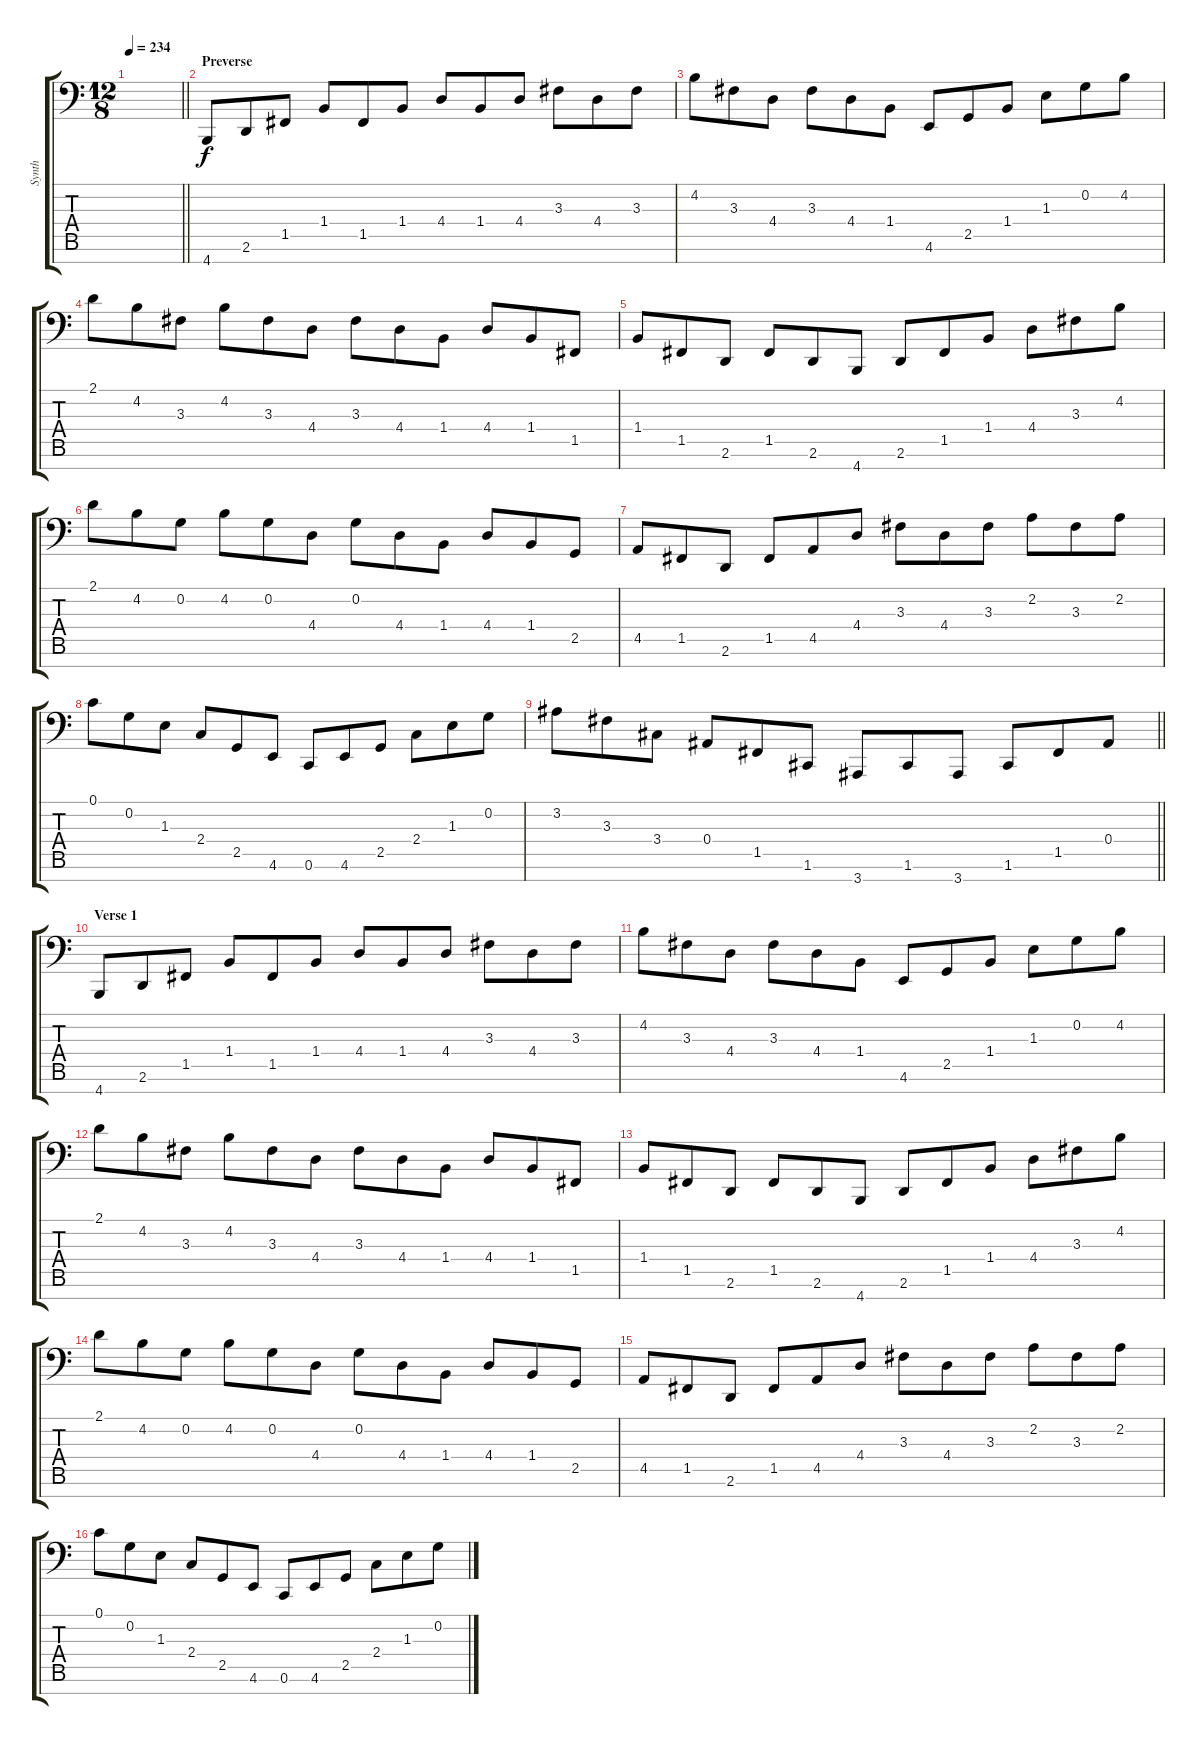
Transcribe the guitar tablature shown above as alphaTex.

\track ("Synth" "Synth") {instrument lead2sawtooth}
\staff {score tabs}
\tuning (C4 G3 Eb3 Bb2 F2 C2 G1) {hide}
\ts (12 8)
\tempo 234
\clef f4
\barLineRight lightlight
\ks c
|
\section ("" "Preverse")
4.7.8 2.6.8 1.5.8 1.4.8 1.5.8 1.4.8 4.4.8 1.4.8 4.4.8 3.3.8 4.4.8 3.3.8 |
4.2.8 3.3.8 4.4.8 3.3.8 4.4.8 1.4.8 4.6.8 2.5.8 1.4.8 1.3.8 0.2.8 4.2.8 |
2.1.8 4.2.8 3.3.8 4.2.8 3.3.8 4.4.8 3.3.8 4.4.8 1.4.8 4.4.8 1.4.8 1.5.8 |
1.4.8 1.5.8 2.6.8 1.5.8 2.6.8 4.7.8 2.6.8 1.5.8 1.4.8 4.4.8 3.3.8 4.2.8 |
2.1.8 4.2.8 0.2.8 4.2.8 0.2.8 4.4.8 0.2.8 4.4.8 1.4.8 4.4.8 1.4.8 2.5.8 |
4.5.8 1.5.8 2.6.8 1.5.8 4.5.8 4.4.8 3.3.8 4.4.8 3.3.8 2.2.8 3.3.8 2.2.8 |
0.1.8 0.2.8 1.3.8 2.4.8 2.5.8 4.6.8 0.6.8 4.6.8 2.5.8 2.4.8 1.3.8 0.2.8 |
\barLineRight lightlight
3.2.8 3.3.8 3.4.8 0.4.8 1.5.8 1.6.8 3.7.8 1.6.8 3.7.8 1.6.8 1.5.8 0.4.8 |
\section ("" "Verse 1")
4.7.8 2.6.8 1.5.8 1.4.8 1.5.8 1.4.8 4.4.8 1.4.8 4.4.8 3.3.8 4.4.8 3.3.8 |
4.2.8 3.3.8 4.4.8 3.3.8 4.4.8 1.4.8 4.6.8 2.5.8 1.4.8 1.3.8 0.2.8 4.2.8 |
2.1.8 4.2.8 3.3.8 4.2.8 3.3.8 4.4.8 3.3.8 4.4.8 1.4.8 4.4.8 1.4.8 1.5.8 |
1.4.8 1.5.8 2.6.8 1.5.8 2.6.8 4.7.8 2.6.8 1.5.8 1.4.8 4.4.8 3.3.8 4.2.8 |
2.1.8 4.2.8 0.2.8 4.2.8 0.2.8 4.4.8 0.2.8 4.4.8 1.4.8 4.4.8 1.4.8 2.5.8 |
4.5.8 1.5.8 2.6.8 1.5.8 4.5.8 4.4.8 3.3.8 4.4.8 3.3.8 2.2.8 3.3.8 2.2.8 |
0.1.8 0.2.8 1.3.8 2.4.8 2.5.8 4.6.8 0.6.8 4.6.8 2.5.8 2.4.8 1.3.8 0.2.8
